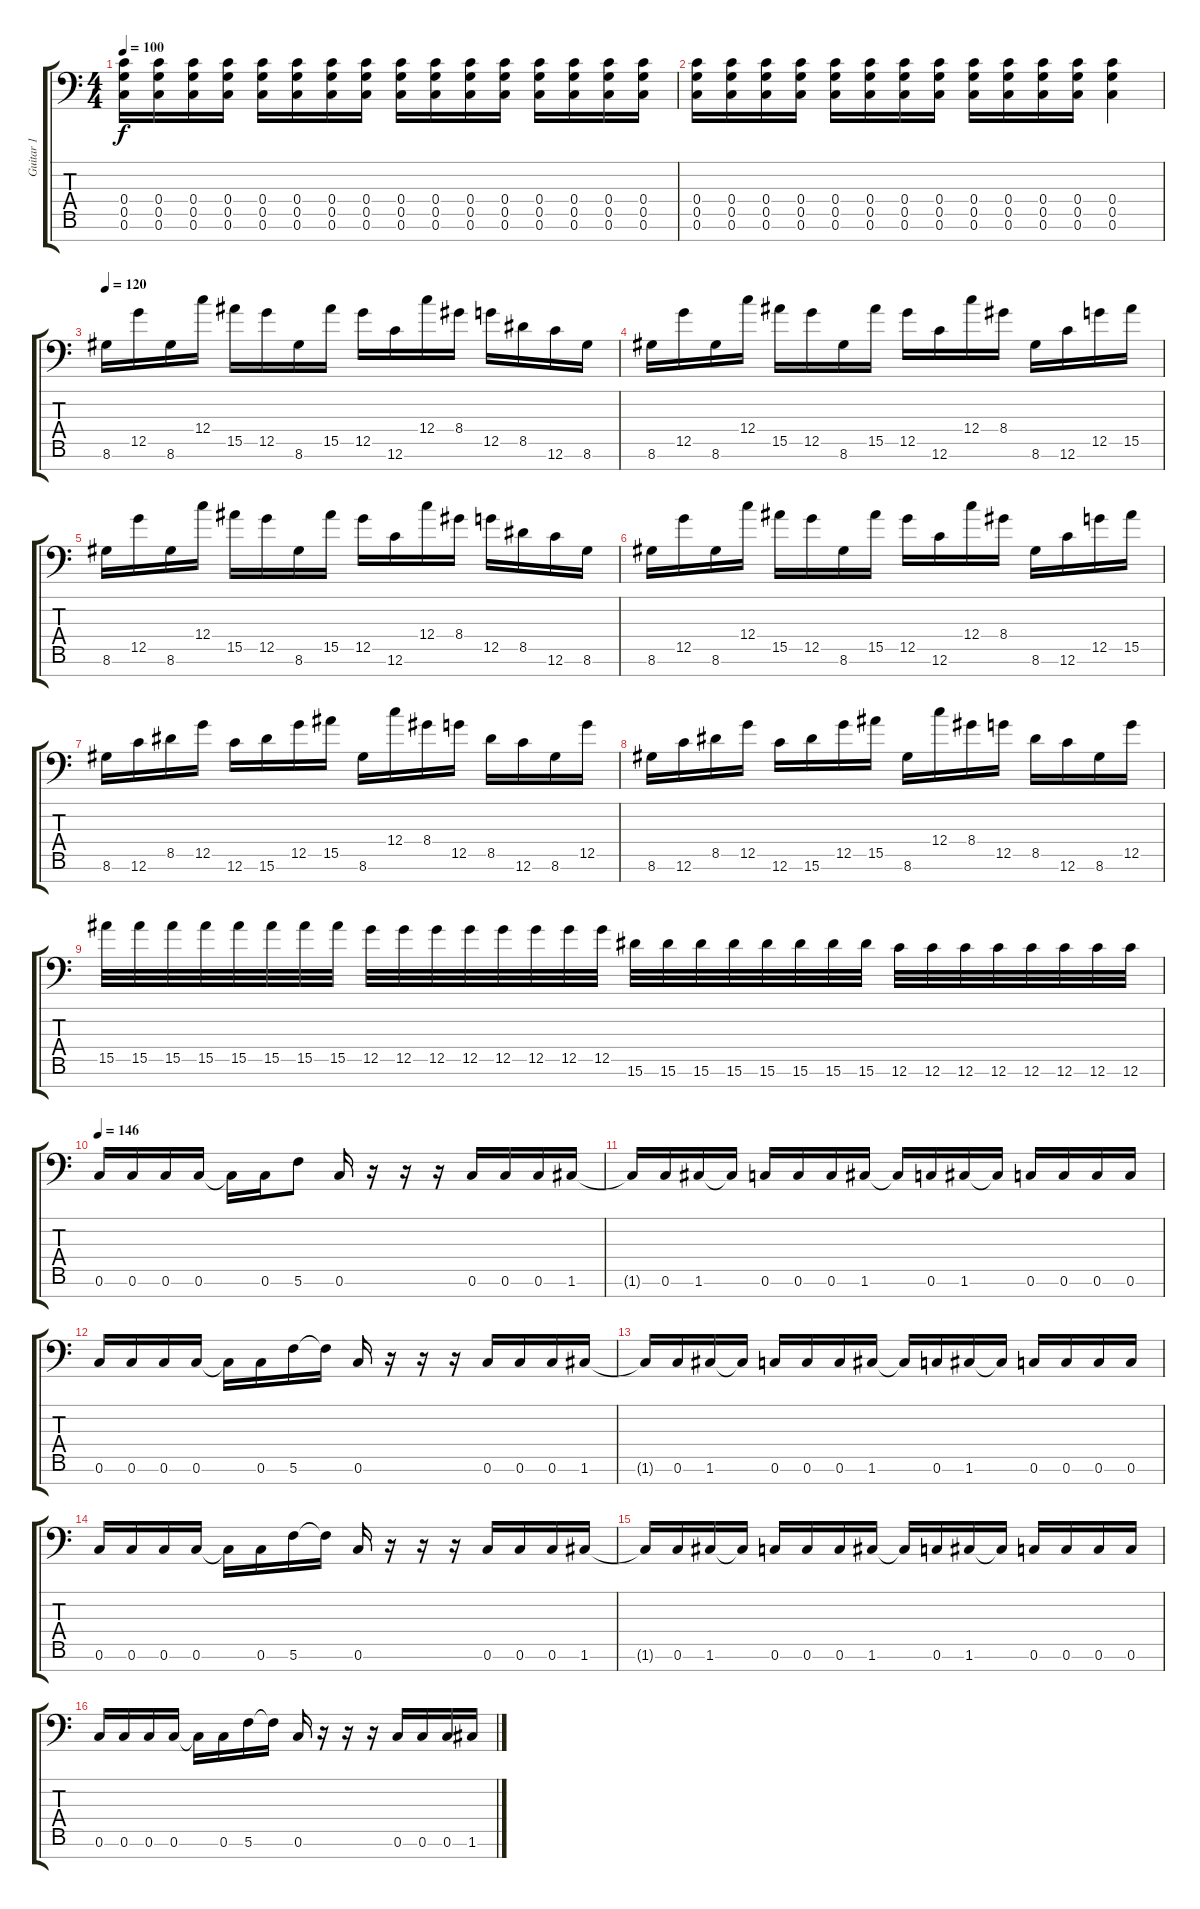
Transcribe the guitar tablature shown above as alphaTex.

\track ("Guitar 1" "Guitar 1") {instrument distortionguitar}
\staff {score tabs}
\tuning (D4 A3 F3 C3 G2 C2 A1) {hide}
\ts (4 4)
\tempo 100
\clef f4
\ks c
(0.4 0.5 0.6).16{dy f} (0.4 0.5 0.6).16 (0.4 0.5 0.6).16 (0.4 0.5 0.6).16 (0.4 0.5 0.6).16 (0.4 0.5 0.6).16 (0.4 0.5 0.6).16 (0.4 0.5 0.6).16 (0.4 0.5 0.6).16 (0.4 0.5 0.6).16 (0.4 0.5 0.6).16 (0.4 0.5 0.6).16 (0.4 0.5 0.6).16 (0.4 0.5 0.6).16 (0.4 0.5 0.6).16 (0.4 0.5 0.6).16 |
(0.4 0.5 0.6).16 (0.4 0.5 0.6).16 (0.4 0.5 0.6).16 (0.4 0.5 0.6).16 (0.4 0.5 0.6).16 (0.4 0.5 0.6).16 (0.4 0.5 0.6).16 (0.4 0.5 0.6).16 (0.4 0.5 0.6).16 (0.4 0.5 0.6).16 (0.4 0.5 0.6).16 (0.4 0.5 0.6).16 (0.4 0.5 0.6).4 |
\tempo 120
8.6.16 12.5.16 8.6.16 12.4.16 15.5.16 12.5.16 8.6.16 15.5.16 12.5.16 12.6.16 12.4.16 8.4.16 12.5.16 8.5.16 12.6.16 8.6.16 |
8.6.16 12.5.16 8.6.16 12.4.16 15.5.16 12.5.16 8.6.16 15.5.16 12.5.16 12.6.16 12.4.16 8.4.16 8.6.16 12.6.16 12.5.16 15.5.16 |
8.6.16 12.5.16 8.6.16 12.4.16 15.5.16 12.5.16 8.6.16 15.5.16 12.5.16 12.6.16 12.4.16 8.4.16 12.5.16 8.5.16 12.6.16 8.6.16 |
8.6.16 12.5.16 8.6.16 12.4.16 15.5.16 12.5.16 8.6.16 15.5.16 12.5.16 12.6.16 12.4.16 8.4.16 8.6.16 12.6.16 12.5.16 15.5.16 |
8.6.16 12.6.16 8.5.16 12.5.16 12.6.16 15.6.16 12.5.16 15.5.16 8.6.16 12.4.16 8.4.16 12.5.16 8.5.16 12.6.16 8.6.16 12.5.16 |
8.6.16 12.6.16 8.5.16 12.5.16 12.6.16 15.6.16 12.5.16 15.5.16 8.6.16 12.4.16 8.4.16 12.5.16 8.5.16 12.6.16 8.6.16 12.5.16 |
15.5.32 15.5.32 15.5.32 15.5.32 15.5.32 15.5.32 15.5.32 15.5.32 12.5.32 12.5.32 12.5.32 12.5.32 12.5.32 12.5.32 12.5.32 12.5.32 15.6.32 15.6.32 15.6.32 15.6.32 15.6.32 15.6.32 15.6.32 15.6.32 12.6.32 12.6.32 12.6.32 12.6.32 12.6.32 12.6.32 12.6.32 12.6.32 |
\tempo 146
0.6.16 0.6.16 0.6.16 0.6.16 0.6{t}.16 0.6.16 5.6.8 0.6.16 r.16 r.16 r.16 0.6.16 0.6.16 0.6.16 1.6.16 |
1.6{t}.16 0.6.16 1.6.16 1.6{t}.16 0.6.16 0.6.16 0.6.16 1.6.16 1.6{t}.16 0.6.16 1.6.16 1.6{t}.16 0.6.16 0.6.16 0.6.16 0.6.16 |
0.6.16 0.6.16 0.6.16 0.6.16 0.6{t}.16 0.6.16 5.6.16 5.6{t}.16 0.6.16 r.16 r.16 r.16 0.6.16 0.6.16 0.6.16 1.6.16 |
1.6{t}.16 0.6.16 1.6.16 1.6{t}.16 0.6.16 0.6.16 0.6.16 1.6.16 1.6{t}.16 0.6.16 1.6.16 1.6{t}.16 0.6.16 0.6.16 0.6.16 0.6.16 |
0.6.16 0.6.16 0.6.16 0.6.16 0.6{t}.16 0.6.16 5.6.16 5.6{t}.16 0.6.16 r.16 r.16 r.16 0.6.16 0.6.16 0.6.16 1.6.16 |
1.6{t}.16 0.6.16 1.6.16 1.6{t}.16 0.6.16 0.6.16 0.6.16 1.6.16 1.6{t}.16 0.6.16 1.6.16 1.6{t}.16 0.6.16 0.6.16 0.6.16 0.6.16 |
0.6.16 0.6.16 0.6.16 0.6.16 0.6{t}.16 0.6.16 5.6.16 5.6{t}.16 0.6.16 r.16 r.16 r.16 0.6.16 0.6.16 0.6.16 1.6.16
